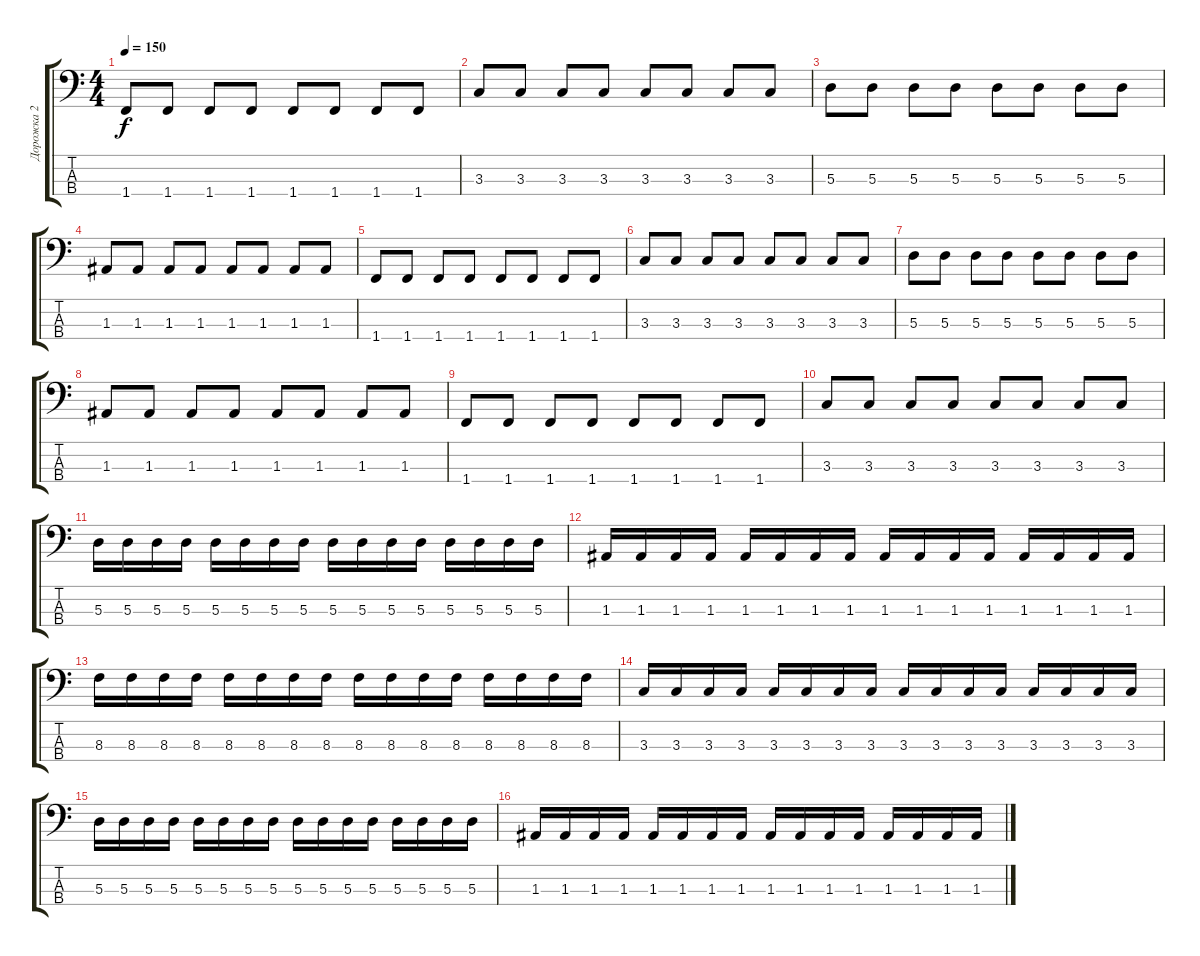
\track ("Дорожка 2" "Дорожка 2") {instrument electricbassfinger}
\staff {score tabs}
\tuning (G2 D2 A1 E1) {hide}
\ts (4 4)
\tempo 150
\clef f4
\ks c
1.4.8{dy f} 1.4.8 1.4.8 1.4.8 1.4.8 1.4.8 1.4.8 1.4.8 |
3.3.8 3.3.8 3.3.8 3.3.8 3.3.8 3.3.8 3.3.8 3.3.8 |
5.3.8 5.3.8 5.3.8 5.3.8 5.3.8 5.3.8 5.3.8 5.3.8 |
1.3.8 1.3.8 1.3.8 1.3.8 1.3.8 1.3.8 1.3.8 1.3.8 |
1.4.8 1.4.8 1.4.8 1.4.8 1.4.8 1.4.8 1.4.8 1.4.8 |
3.3.8 3.3.8 3.3.8 3.3.8 3.3.8 3.3.8 3.3.8 3.3.8 |
5.3.8 5.3.8 5.3.8 5.3.8 5.3.8 5.3.8 5.3.8 5.3.8 |
1.3.8 1.3.8 1.3.8 1.3.8 1.3.8 1.3.8 1.3.8 1.3.8 |
1.4.8 1.4.8 1.4.8 1.4.8 1.4.8 1.4.8 1.4.8 1.4.8 |
3.3.8 3.3.8 3.3.8 3.3.8 3.3.8 3.3.8 3.3.8 3.3.8 |
5.3.16 5.3.16 5.3.16 5.3.16 5.3.16 5.3.16 5.3.16 5.3.16 5.3.16 5.3.16 5.3.16 5.3.16 5.3.16 5.3.16 5.3.16 5.3.16 |
1.3.16 1.3.16 1.3.16 1.3.16 1.3.16 1.3.16 1.3.16 1.3.16 1.3.16 1.3.16 1.3.16 1.3.16 1.3.16 1.3.16 1.3.16 1.3.16 |
8.3.16 8.3.16 8.3.16 8.3.16 8.3.16 8.3.16 8.3.16 8.3.16 8.3.16 8.3.16 8.3.16 8.3.16 8.3.16 8.3.16 8.3.16 8.3.16 |
3.3.16 3.3.16 3.3.16 3.3.16 3.3.16 3.3.16 3.3.16 3.3.16 3.3.16 3.3.16 3.3.16 3.3.16 3.3.16 3.3.16 3.3.16 3.3.16 |
5.3.16 5.3.16 5.3.16 5.3.16 5.3.16 5.3.16 5.3.16 5.3.16 5.3.16 5.3.16 5.3.16 5.3.16 5.3.16 5.3.16 5.3.16 5.3.16 |
1.3.16 1.3.16 1.3.16 1.3.16 1.3.16 1.3.16 1.3.16 1.3.16 1.3.16 1.3.16 1.3.16 1.3.16 1.3.16 1.3.16 1.3.16 1.3.16
